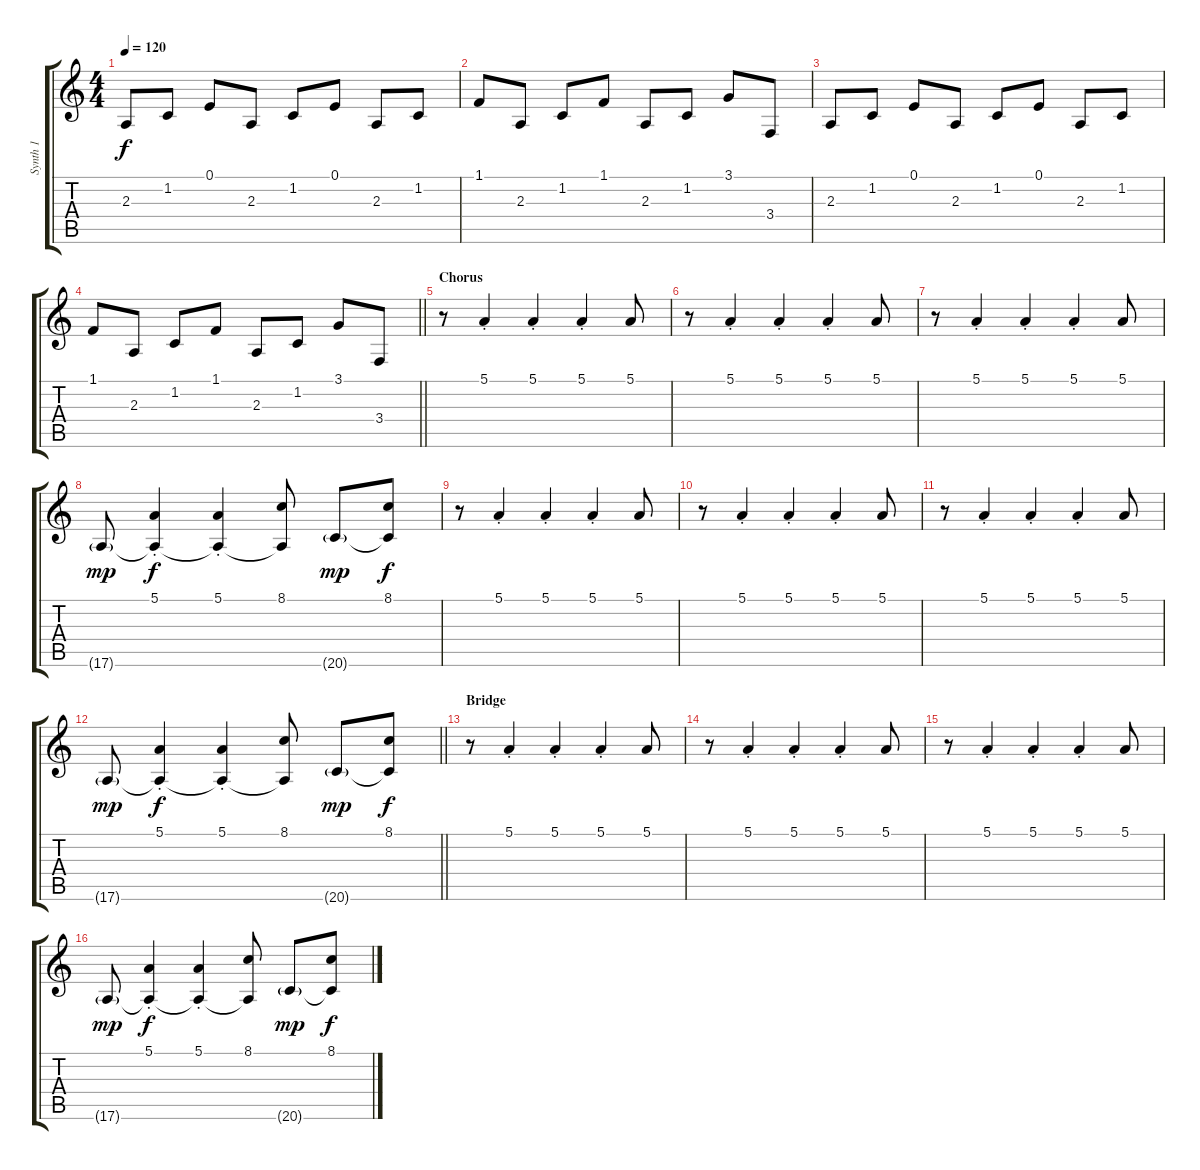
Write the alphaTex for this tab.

\track ("Synth 1" "Synth 1") {instrument frenchhorn}
\staff {score tabs}
\tuning (E4 B3 G3 D3 A2 E2) {hide}
\ts (4 4)
\tempo 120
\clef g2
\ks c
2.3.8{dy f} 1.2.8 0.1.8 2.3.8 1.2.8 0.1.8 2.3.8 1.2.8 |
1.1.8 2.3.8 1.2.8 1.1.8 2.3.8 1.2.8 3.1.8 3.4.8 |
2.3.8 1.2.8 0.1.8 2.3.8 1.2.8 0.1.8 2.3.8 1.2.8 |
\barLineRight lightlight
1.1.8 2.3.8 1.2.8 1.1.8 2.3.8 1.2.8 3.1.8 3.4.8 |
\section ("" "Chorus")
r.8{instrument frenchhorn} 5.1{st}.4 5.1{st}.4 5.1{st}.4 5.1.8 |
r.8 5.1{st}.4 5.1{st}.4 5.1{st}.4 5.1.8 |
r.8 5.1{st}.4 5.1{st}.4 5.1{st}.4 5.1.8 |
17.6{g}.8{dy mp} (5.1{st} 17.6{t}).4{dy f} (5.1{st} 17.6{t}).4 (8.1 17.6{t}).8 20.6{g}.8{dy mp} (8.1 20.6{t}).8{dy f} |
r.8 5.1{st}.4 5.1{st}.4 5.1{st}.4 5.1.8 |
r.8 5.1{st}.4 5.1{st}.4 5.1{st}.4 5.1.8 |
r.8 5.1{st}.4 5.1{st}.4 5.1{st}.4 5.1.8 |
\barLineRight lightlight
17.6{g}.8{dy mp} (5.1{st} 17.6{t}).4{dy f} (5.1{st} 17.6{t}).4 (8.1 17.6{t}).8 20.6{g}.8{dy mp} (8.1 20.6{t}).8{dy f} |
\section ("" "Bridge")
r.8{instrument frenchhorn} 5.1{st}.4 5.1{st}.4 5.1{st}.4 5.1.8 |
r.8 5.1{st}.4 5.1{st}.4 5.1{st}.4 5.1.8 |
r.8 5.1{st}.4 5.1{st}.4 5.1{st}.4 5.1.8 |
17.6{g}.8{dy mp} (5.1{st} 17.6{t}).4{dy f} (5.1{st} 17.6{t}).4 (8.1 17.6{t}).8 20.6{g}.8{dy mp} (8.1 20.6{t}).8{dy f}
